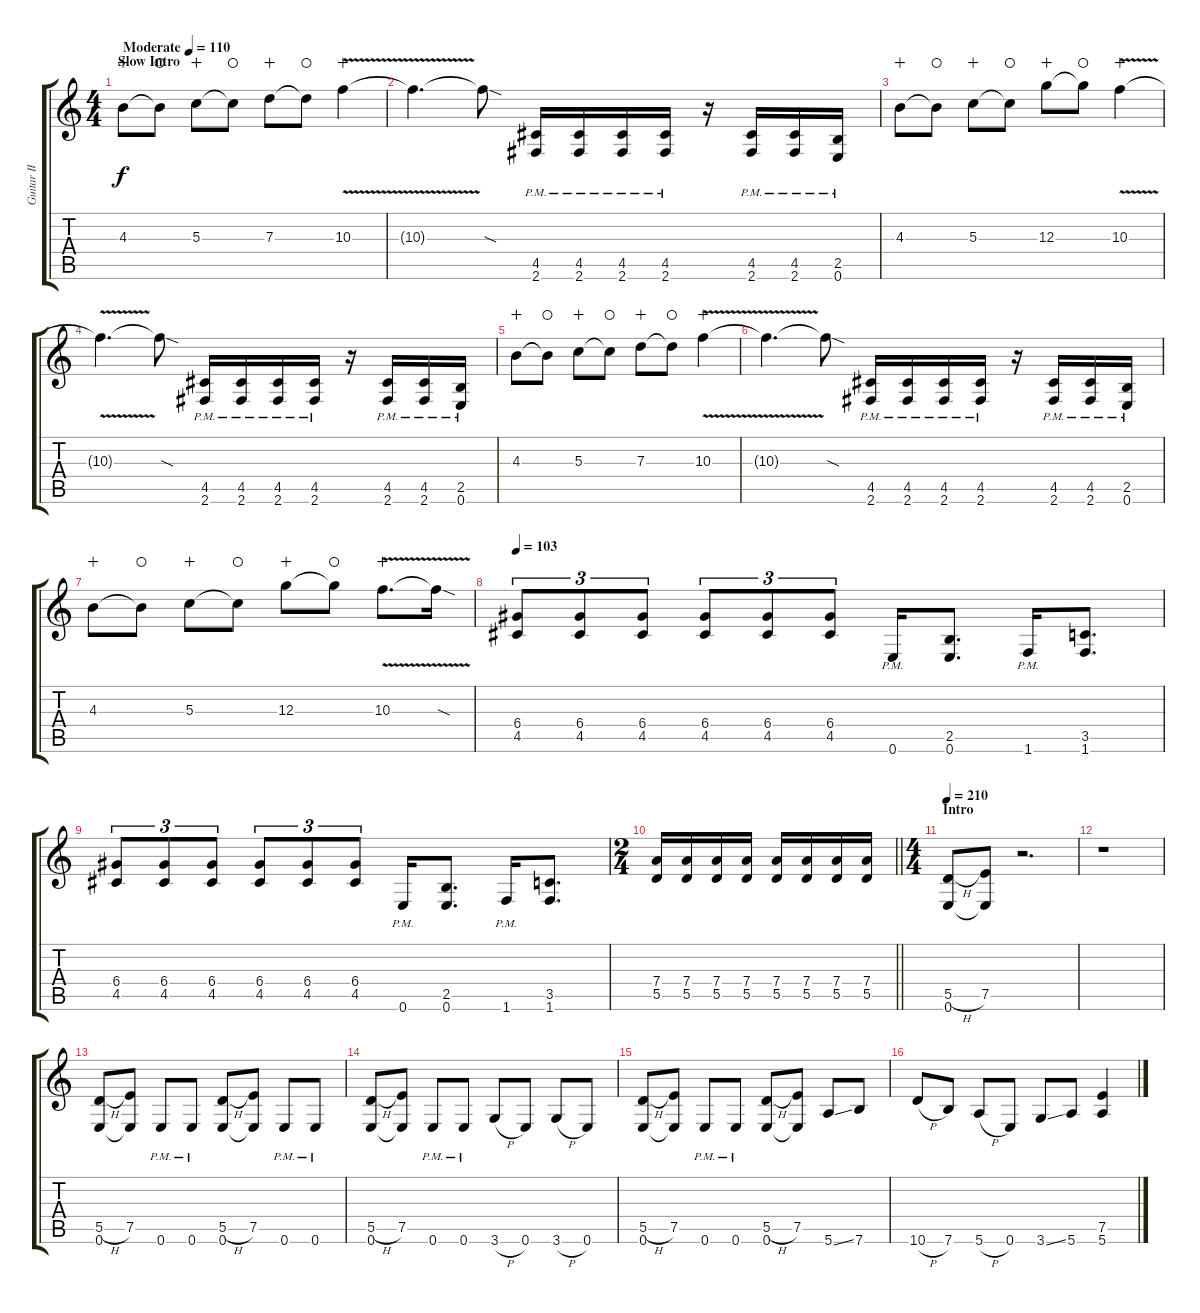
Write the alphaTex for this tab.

\track ("Guitar II" "Guitar II") {instrument overdrivenguitar}
\staff {score tabs}
\tuning (E4 B3 G3 D3 A2 E2) {hide}
\ts (4 4)
\section ("" "Slow Intro")
\tempo (110 "Moderate")
\clef g2
\ks c
4.3.8{dy f instrument overdrivenguitar wahc} 4.3{t}.8{waho} 5.3.8{wahc} 5.3{t}.8{waho} 7.3.8{wahc} 7.3{t}.8{waho} 10.3{v}.4{wahc} |
10.3{t}.4{d} 10.3{sod t}.8 (4.5{pm} 2.6{pm}).16 (4.5{pm} 2.6{pm}).16 (4.5{pm} 2.6{pm}).16 (4.5{pm} 2.6{pm}).16 r.16 (4.5{pm} 2.6{pm}).16 (4.5{pm} 2.6{pm}).16 (2.5{pm} 0.6{pm}).16 |
4.3.8{wahc} 4.3{t}.8{waho} 5.3.8{wahc} 5.3{t}.8{waho} 12.3.8{wahc} 12.3{t}.8{waho} 10.3{v}.4{wahc} |
10.3{t}.4{d} 10.3{sod t}.8 (4.5{pm} 2.6{pm}).16 (4.5{pm} 2.6{pm}).16 (4.5{pm} 2.6{pm}).16 (4.5{pm} 2.6{pm}).16 r.16 (4.5{pm} 2.6{pm}).16 (4.5{pm} 2.6{pm}).16 (2.5{pm} 0.6{pm}).16 |
4.3.8{wahc} 4.3{t}.8{waho} 5.3.8{wahc} 5.3{t}.8{waho} 7.3.8{wahc} 7.3{t}.8{waho} 10.3{v}.4{wahc} |
10.3{t}.4{d} 10.3{sod t}.8 (4.5{pm} 2.6{pm}).16 (4.5{pm} 2.6{pm}).16 (4.5{pm} 2.6{pm}).16 (4.5{pm} 2.6{pm}).16 r.16 (4.5{pm} 2.6{pm}).16 (4.5{pm} 2.6{pm}).16 (2.5{pm} 0.6{pm}).16 |
4.3.8{wahc} 4.3{t}.8{waho} 5.3.8{wahc} 5.3{t}.8{waho} 12.3.8{wahc} 12.3{t}.8{waho} 10.3{v}.8{d wahc} 10.3{sod t}.16 |
\tempo 103
(6.4 4.5).8{tu (3 2)} (6.4 4.5).8{tu (3 2)} (6.4 4.5).8{tu (3 2)} (6.4 4.5).8{tu (3 2)} (6.4 4.5).8{tu (3 2)} (6.4 4.5).8{tu (3 2)} 0.6{pm}.16 (2.5 0.6).8{d} 1.6{pm}.16 (3.5 1.6).8{d} |
(6.4 4.5).8{tu (3 2)} (6.4 4.5).8{tu (3 2)} (6.4 4.5).8{tu (3 2)} (6.4 4.5).8{tu (3 2)} (6.4 4.5).8{tu (3 2)} (6.4 4.5).8{tu (3 2)} 0.6{pm}.16 (2.5 0.6).8{d} 1.6{pm}.16 (3.5 1.6).8{d} |
\ts (2 4)
\barLineRight lightlight
(7.4 5.5).16 (7.4 5.5).16 (7.4 5.5).16 (7.4 5.5).16 (7.4 5.5).16 (7.4 5.5).16 (7.4 5.5).16 (7.4 5.5).16 |
\ts (4 4)
\section ("" "Intro")
\tempo 210
(5.5{h} 0.6).8 (7.5 0.6{t}).8 r.2{d} |
r.1 |
(5.5{h} 0.6).8 (7.5 0.6{t}).8 0.6{pm}.8 0.6{pm}.8 (5.5{h} 0.6).8 (7.5 0.6{t}).8 0.6{pm}.8 0.6{pm}.8 |
(5.5{h} 0.6).8 (7.5 0.6{t}).8 0.6{pm}.8 0.6{pm}.8 3.6{h}.8 0.6.8 3.6{h}.8 0.6.8 |
(5.5{h} 0.6).8 (7.5 0.6{t}).8 0.6{pm}.8 0.6{pm}.8 (5.5{h} 0.6).8 (7.5 0.6{t}).8 5.6{ss}.8 7.6.8 |
10.6{h}.8 7.6.8 5.6{h}.8 0.6.8 3.6{ss}.8 5.6.8 (7.5 5.6).4
